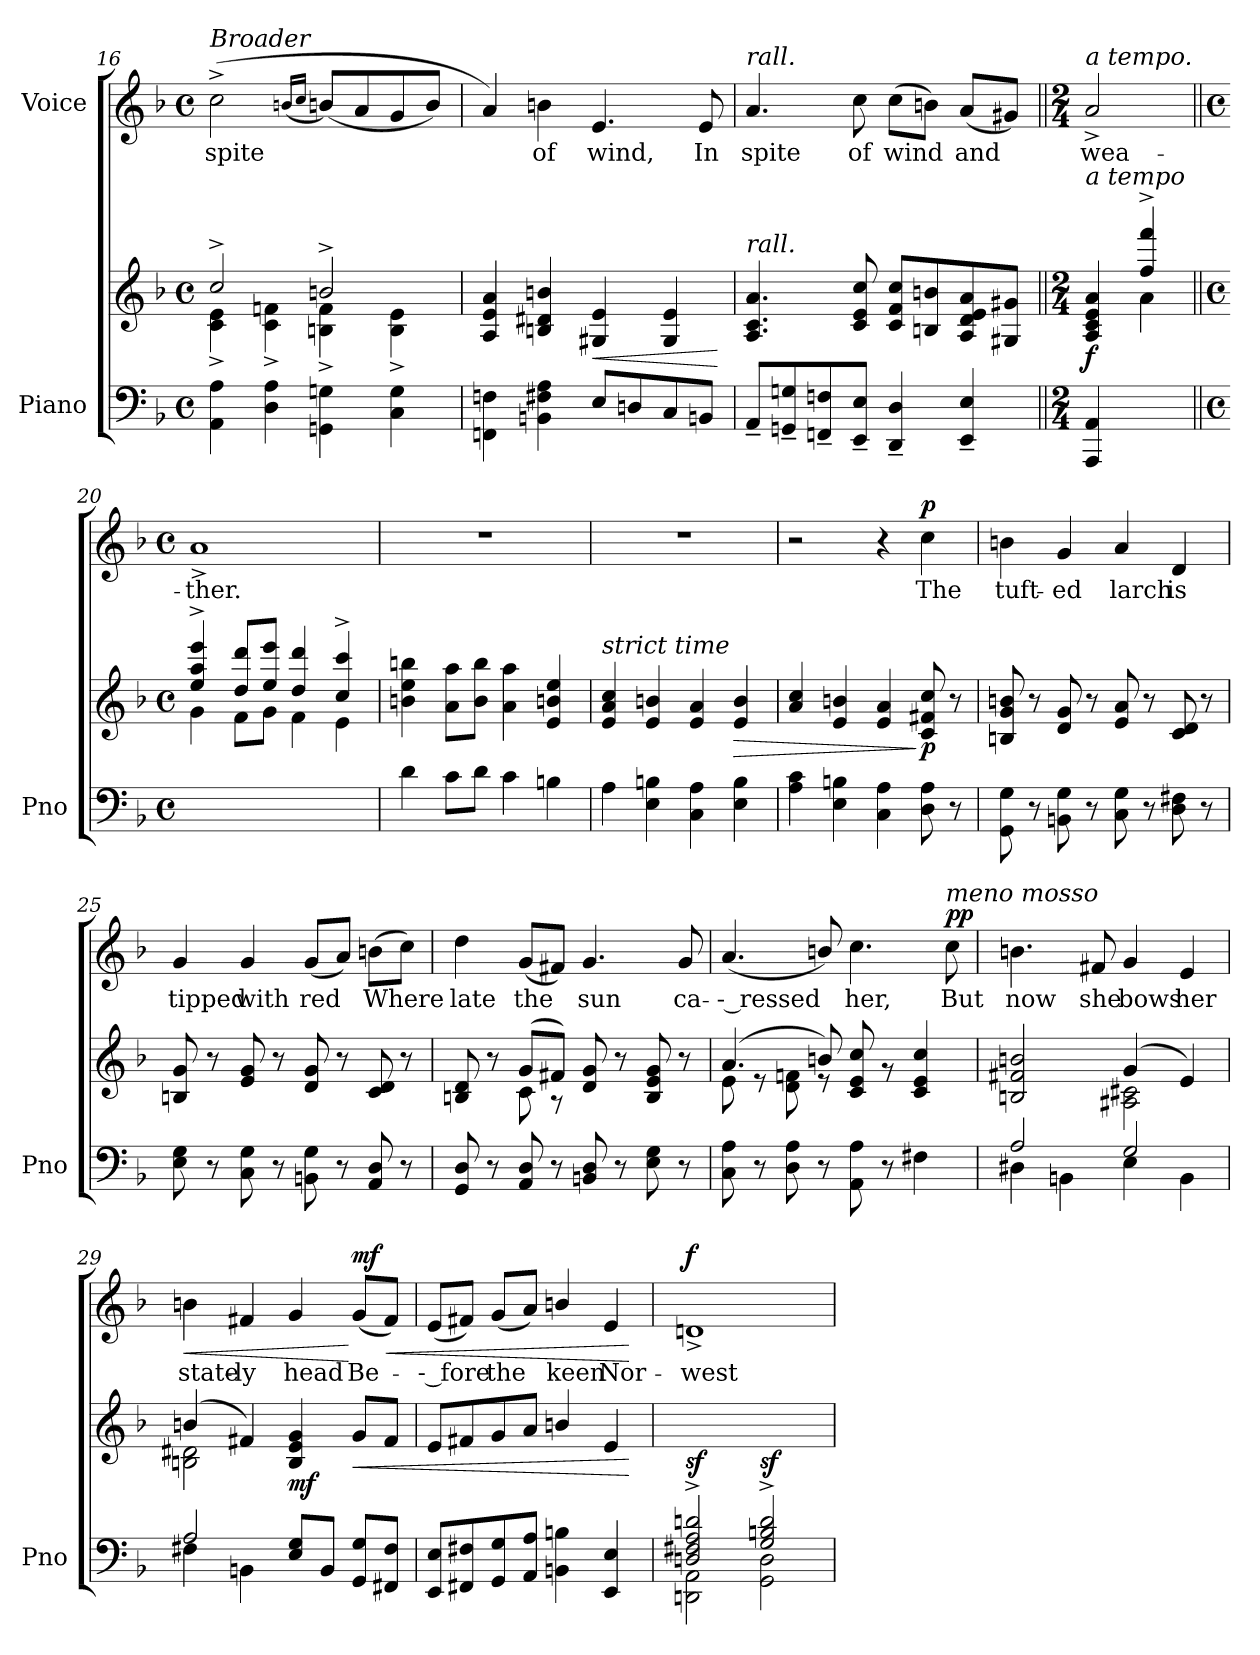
**kern	**kern	**dynam	**kern	**text	**dynam
*part2	*part2	*part2	*part1	*part1	*part1
*staff3	*staff2	*staff2/3	*staff1	*staff1	*staff1
*I"Piano	*	*	*I"Voice	*	*
*I'Pno	*	*	*	*	*
!!LO:LB:g=z
*clefF4	*clefG2	*	*clefG2	*	*
*k[b-]	*k[b-]	*	*k[b-]	*	*
*M4/4	*M4/4	*	*M4/4	*	*
*met(c)	*met(c)	*	*met(c)	*	*
*MM148	*MM148	*	*MM148	*	*
=16	=16	=16	=16	=16	=16
*	*^	*	*	*	*
!	!	!	!	!LO:TX:a:i:t=Broader	!	!
!	!	!	!	!	!LO:LY:b	!
4AA\ 4A\	2cc^/	4c\^ 4e\^	.	(<2cc^\	spite	.
4D\ 4A\	.	4c\^ 4fn\^	.	.	.	.
.	.	.	.	(<16qbn/LL	.	.
.	.	.	.	16qcc/JJ	.	.
4GGn\ 4Gn\	2bn^/	4Bn\^ 4f\^	.	(<8b/L)	.	.
.	.	.	.	8a/	.	.
4C\ 4G\	.	4B\^ 4e\^	.	8g/	.	.
.	.	.	.	8b/J)	.	.
*	*v	*v	*	*	*	*
=17	=17	=17	=17	=17	=17
4FFn\ 4Fn\	4A/ 4e/ 4a/	.	4a/)	.	.
!	!	!	!	!LO:LY:b	!
4BBn\ 4F#X\ 4A\	4Bn/ 4d#X/ 4bn/	.	4bn\	of	.
!	!	!LO:HP:b	!	!LO:LY:b	!
8E/L	4G#X/ 4e/	<	4.e/	wind,	.
8Dn/	.	.	.	.	.
8C/	4G#/ 4e/	.	.	.	.
!	!	!	!	!LO:LY:b	!
8BBn/J	.	.	8e/	In	.
.	.	[	.	.	.
!!LO:LB:g=z
=18	=18	=18	=18	=18	=18
*	*	*	*MM144	*	*
!	!	!	!LO:TX:a:i:t=rall.	!	!
!	!LO:TX:a:i:t=rall.	!	!	!	!
!	!	!	!	!LO:LY:b	!
8AA~/L	4.A/ 4.c/ 4.a/	.	4.a/	spite	.
8GGn/~ 8Gn/~	.	.	.	.	.
8FFn/~ 8Fn/~	.	.	.	.	.
!	!	!	!	!LO:LY:b	!
8EE/~ 8E/~J	8c/ 8e/ 8cc/	.	8cc\	of	.
*	*	*	*MM140	*	*
!	!	!	!	!LO:LY:b	!
4DD/~ 4D/~	8c/ 8f/ 8cc/L	.	(>8cc\L	wind	.
.	8Bn/ 8bn/	.	8bn\J)	.	.
!	!	!	!	!LO:LY:b	!
4EE/~ 4E/~	8A/ 8d/ 8e/ 8a/	.	(<8a/L	and	.
.	8G#X/ 8g#X/J	.	8g#X/J)	.	.
=19||	=19||	=19||	=19||	=19||	=19||
*M2/4	*M2/4	*	*M2/4	*	*
*	*	*	*MM152	*	*
*	*^	*	*	*	*
!	!	!	!	!LO:TX:a:i:t=a tempo.	!	!
!	!LO:TX:a:i:t=a tempo	!	!	!	!	!
!	!	!	!LO:DY:b	!	!LO:LY:b	!
4AAA/ 4AA/	4A/ 4c/ 4e/ 4a/	4ryy	f	2a^/	wea-	.
4ryy	4ff/^ 4fff/^	4a\	.	.	.	.
=20||	=20||	=20||	=20||	=20||	=20||	=20||
*M4/4	*M4/4	*	*	*M4/4	*	*
*met(c)	*met(c)	*	*	*met(c)	*	*
!	!	!	!	!	!LO:LY:b	!
1ryy	4ee/^ 4aa/^ 4eee/^	4g\	.	1a^	-ther.	.
.	8dd/ 8ddd/L	8f\L	.	.	.	.
.	8ee/ 8eee/J	8g\J	.	.	.	.
.	4dd/ 4ddd/	4f\	.	.	.	.
.	4cc/^ 4ccc/^	4e\	.	.	.	.
*	*v	*v	*	*	*	*
!!LO:PB:g=z
=21	=21	=21	=21	=21	=21
4d\	4bn\ 4ee\ 4bbn\	.	1r	.	.
8c\L	8a\ 8aa\L	.	.	.	.
8d\J	8b\ 8bb\J	.	.	.	.
4c\	4a\ 4aa\	.	.	.	.
4Bn\	4e/ 4bn/ 4ee/	.	.	.	.
=22	=22	=22	=22	=22	=22
!	!LO:TX:a:i:t=strict time	!	!	!	!
4A\	4e/ 4a/ 4cc/	.	1r	.	.
4E\ 4Bn\	4e/ 4bn/	.	.	.	.
4C\ 4A\	4e/ 4a/	.	.	.	.
!	!	!LO:HP:b	!	!	!
4E\ 4B\	4e/ 4b/	>	.	.	.
=23	=23	=23	=23	=23	=23
4A\ 4c\	4a/ 4cc/	.	2r	.	.
4E\ 4Bn\	4e/ 4bn/	.	.	.	.
4C\ 4A\	4e/ 4a/	.	4r	.	.
!	!	!LO:DY:n=1:b	!	!LO:LY:b	!LO:DY:a
8D\ 8A\	8c/ 8f#X/ 8cc/	] p	4cc\	The	p
8r	8r	.	.	.	.
!!LO:LB:g=z
=24	=24	=24	=24	=24	=24
!	!	!	!	!LO:LY:b	!
8GG\ 8G\	8Bn/ 8g/ 8bn/	.	4bn\	tuft-	.
8r	8r	.	.	.	.
!	!	!	!	!LO:LY:b	!
8BBn\ 8G\	8d/ 8g/	.	4g/	-ed	.
8r	8r	.	.	.	.
!	!	!	!	!LO:LY:b	!
8C\ 8G\	8e/ 8a/	.	4a/	larch	.
8r	8r	.	.	.	.
!	!	!	!	!LO:LY:b	!
8D\ 8F#X\	8c/ 8d/	.	4d/	is	.
8r	8r	.	.	.	.
=25	=25	=25	=25	=25	=25
!	!	!	!	!LO:LY:b	!
8E\ 8G\	8Bn/ 8g/	.	4g/	tipped	.
8r	8r	.	.	.	.
!	!	!	!	!LO:LY:b	!
8C\ 8G\	8e/ 8g/	.	4g/	with	.
8r	8r	.	.	.	.
!	!	!	!	!LO:LY:b	!
8BBn\ 8G\	8d/ 8g/	.	(<8g/L	red	.
8r	8r	.	8a/J)	.	.
!	!	!	!	!LO:LY:b	!
8AA/ 8D/	8c/ 8d/	.	(>8bn\L	Where	.
8r	8r	.	8cc\J)	.	.
=26	=26	=26	=26	=26	=26
*	*^	*	*	*	*
!	!	!	!	!	!LO:LY:b	!
8GG/ 8D/	8Bn/ 8d/	4ryy	.	4dd\	late	.
8r	8r	.	.	.	.	.
!	!	!	!	!	!LO:LY:b	!
8AA/ 8D/	(>8g/L	8c\	.	(<8g/L	the	.
8r	8f#X/J)	8r	.	8f#X/J)	.	.
!	!	!	!	!	!LO:LY:b	!
8BBn/ 8D/	8d/ 8g/	2ryy	.	4.g/	sun	.
8r	8r	.	.	.	.	.
8E\ 8G\	8B/ 8e/ 8g/	.	.	.	.	.
!	!	!	!	!	!LO:LY:b	!
8r	8r	.	.	8g/	ca-	.
!!LO:LB:g=z
=27	=27	=27	=27	=27	=27	=27
!	!	!	!	!	!LO:LY:b	!
8C\ 8A\	(>4.a/	8e\	.	(<4.a/	-- ressed	.
8r	.	8re	.	.	.	.
8D\ 8A\	.	8d\ 8fn\	.	.	.	.
8r	8bn/)	8re	.	8bn/)	.	.
!	!	!	!	!	!LO:LY:b	!
8AA\ 8A\	8c/ 8e/ 8cc/	2ryy	.	4.cc\	her,	.
8r	8rg	.	.	.	.	.
!	!	!	!LO:DY:b	!	!	!
!	!	!	!LO:DY:n=1:b	!	!	!
4F#X\	4c/ 4e/ 4cc/	.	pp other-dynamics	.	.	.
*	*	*	*	*MM144	*	*
!	!	!	!	!LO:TX:a:i:t=meno mosso	!	!
!	!	!	!	!	!LO:LY:b	!LO:DY:a
.	.	.	.	8cc\	But	pp
=28	=28	=28	=28	=28	=28	=28
*^	*	*	*	*	*	*
!	!	!	!	!	!	!LO:LY:b	!
2A/	4D#X\	2Bn/ 2f#X/ 2bn/	2ryy	.	4.bn\	now	.
.	4BBn\	.	.	.	.	.	.
!	!	!	!	!	!	!LO:LY:b	!
.	.	.	.	.	8f#X/	she	.
!	!	!	!	!	!	!LO:LY:b	!
2G/	4E\	(>4g/	2A#X\ 2c#X\	.	4g/	bows	.
!	!	!	!	!	!	!LO:LY:b	!
.	4BB\	4e/)	.	.	4e/	her	.
=29	=29	=29	=29	=29	=29	=29	=29
!	!	!	!	!	!	!LO:LY:b	!LO:HP:b
2A/	4F#X\	(>4bn/	2Bn\ 2d#X\	.	4bn\	state-	<
!	!	!	!	!	!	!LO:LY:b	!
.	4BBn\	4f#X/)	.	.	4f#X/	-ly	.
!	!	!	!	!LO:DY:b	!	!LO:LY:b	!
8E/ 8G/L	2ryy	4B/ 4e/ 4g/	2ryy	mf	4g/	head	.
8BB/J	.	.	.	.	.	.	.
!	!	!	!	!LO:HP:b	!	!LO:LY:b	!LO:HP:n=1:b
!	!	!	!	!	!	!	!LO:DY:n=1:a
8GG/ 8G/L	.	8g/L	.	<	(<8g/L	Be-	[ < mf
8FF#X/ 8F#/J	.	8f#/J	.	.	8f#/J)	.	.
*v	*v	*	*	*	*	*	*
*	*v	*v	*	*	*	*
!!LO:LB:g=z
=30	=30	=30	=30	=30	=30
!	!	!	!	!LO:LY:b	!
8EE/ 8E/L	8e/L	.	(<8e/L	-- fore	.
8FF#X/ 8F#X/	8f#X/	.	8f#X/J)	.	.
!	!	!	!	!LO:LY:b	!
8GG/ 8G/	8g/	.	(<8g/L	the	.
8AA/ 8A/J	8a/J	.	8a/J)	.	.
!	!	!	!	!LO:LY:b	!
4BBn\ 4Bn\	4bn/	.	4bn/	keen	.
!	!	!	!	!LO:LY:b	!
4EE/ 4E/	4e/	.	4e/	Nor-	.
.	.	[	.	.	[
=31	=31	=31	=31	=31	=31
*^	*	*	*	*	*
!	!	!	!LO:DY:b	!	!LO:LY:b	!LO:DY:a
2Dn/^ 2F#X/^ 2A/^ 2dn/^	2DDn\ 2AA\	2ryy	sf	1dn^	-west-	f
!	!	!	!LO:DY:b	!	!	!
2G/^ 2Bn/^ 2d/^	2GG\ 2D\	2ryy	sf	.	.	.
*v	*v	*	*	*	*	*
=	=	=	=	=	=
*-	*-	*-	*-	*-	*-
